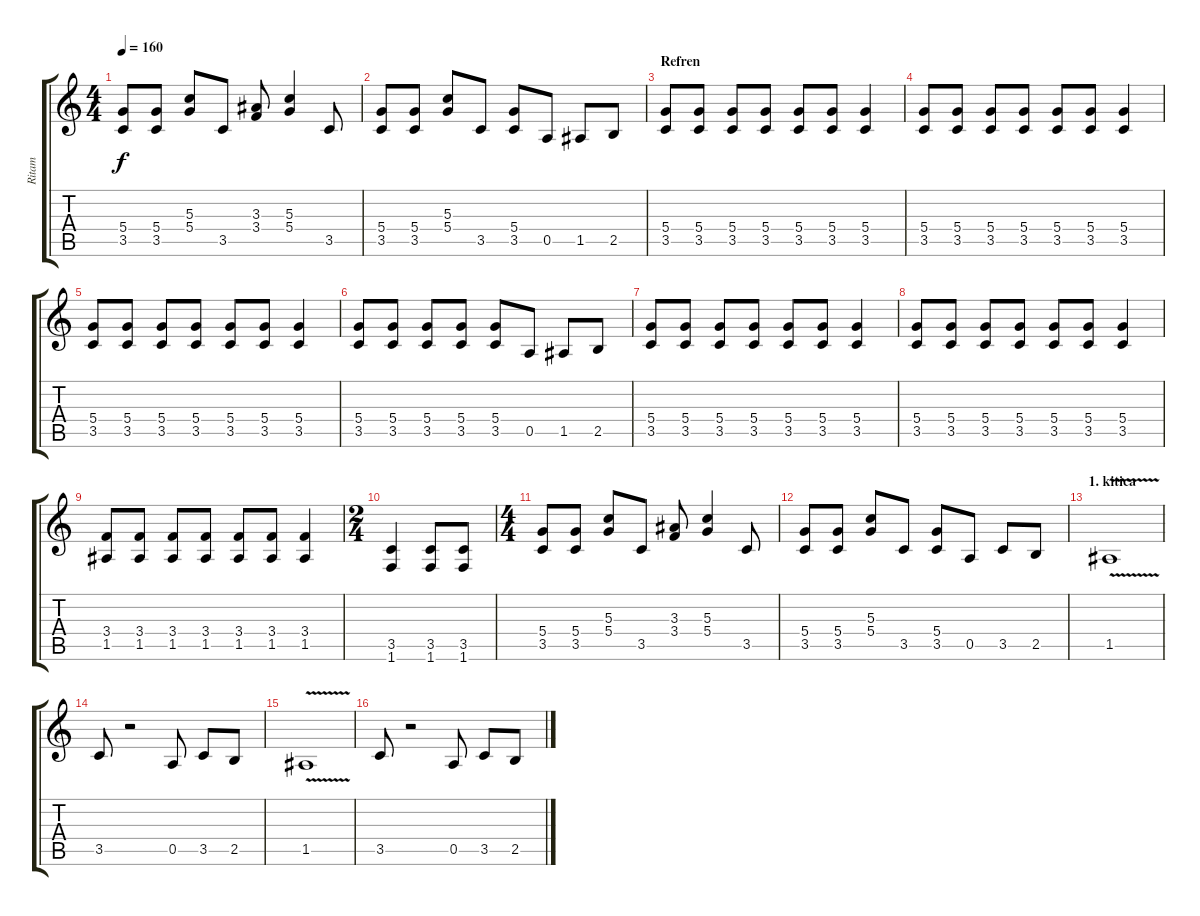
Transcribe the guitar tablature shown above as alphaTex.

\track ("Ritam" "Ritam") {instrument distortionguitar}
\staff {score tabs}
\tuning (E4 B3 G3 D3 A2 E2) {hide}
\ts (4 4)
\tempo 160
\clef g2
\ks c
(5.4 3.5).8{dy f} (5.4 3.5).8 (5.3 5.4).8 3.5.8 (3.3 3.4).8 (5.3 5.4).4 3.5.8 |
(5.4 3.5).8 (5.4 3.5).8 (5.3 5.4).8 3.5.8 (5.4 3.5).8 0.5.8 1.5.8 2.5.8 |
\section ("" "Refren")
(5.4 3.5).8 (5.4 3.5).8 (5.4 3.5).8 (5.4 3.5).8 (5.4 3.5).8 (5.4 3.5).8 (5.4 3.5).4 |
(5.4 3.5).8 (5.4 3.5).8 (5.4 3.5).8 (5.4 3.5).8 (5.4 3.5).8 (5.4 3.5).8 (5.4 3.5).4 |
(5.4 3.5).8 (5.4 3.5).8 (5.4 3.5).8 (5.4 3.5).8 (5.4 3.5).8 (5.4 3.5).8 (5.4 3.5).4 |
(5.4 3.5).8 (5.4 3.5).8 (5.4 3.5).8 (5.4 3.5).8 (5.4 3.5).8 0.5.8 1.5.8 2.5.8 |
(5.4 3.5).8 (5.4 3.5).8 (5.4 3.5).8 (5.4 3.5).8 (5.4 3.5).8 (5.4 3.5).8 (5.4 3.5).4 |
(5.4 3.5).8 (5.4 3.5).8 (5.4 3.5).8 (5.4 3.5).8 (5.4 3.5).8 (5.4 3.5).8 (5.4 3.5).4 |
(3.4 1.5).8 (3.4 1.5).8 (3.4 1.5).8 (3.4 1.5).8 (3.4 1.5).8 (3.4 1.5).8 (3.4 1.5).4 |
\ts (2 4)
(3.5 1.6).4 (3.5 1.6).8 (3.5 1.6).8 |
\ts (4 4)
(5.4 3.5).8 (5.4 3.5).8 (5.3 5.4).8 3.5.8 (3.3 3.4).8 (5.3 5.4).4 3.5.8 |
(5.4 3.5).8 (5.4 3.5).8 (5.3 5.4).8 3.5.8 (5.4 3.5).8 0.5.8 3.5.8 2.5.8 |
\section ("" "1. kitica")
1.5{v}.1 |
3.5.8 r.2 0.5.8 3.5.8 2.5.8 |
1.5{v}.1 |
3.5.8 r.2 0.5.8 3.5.8 2.5.8
